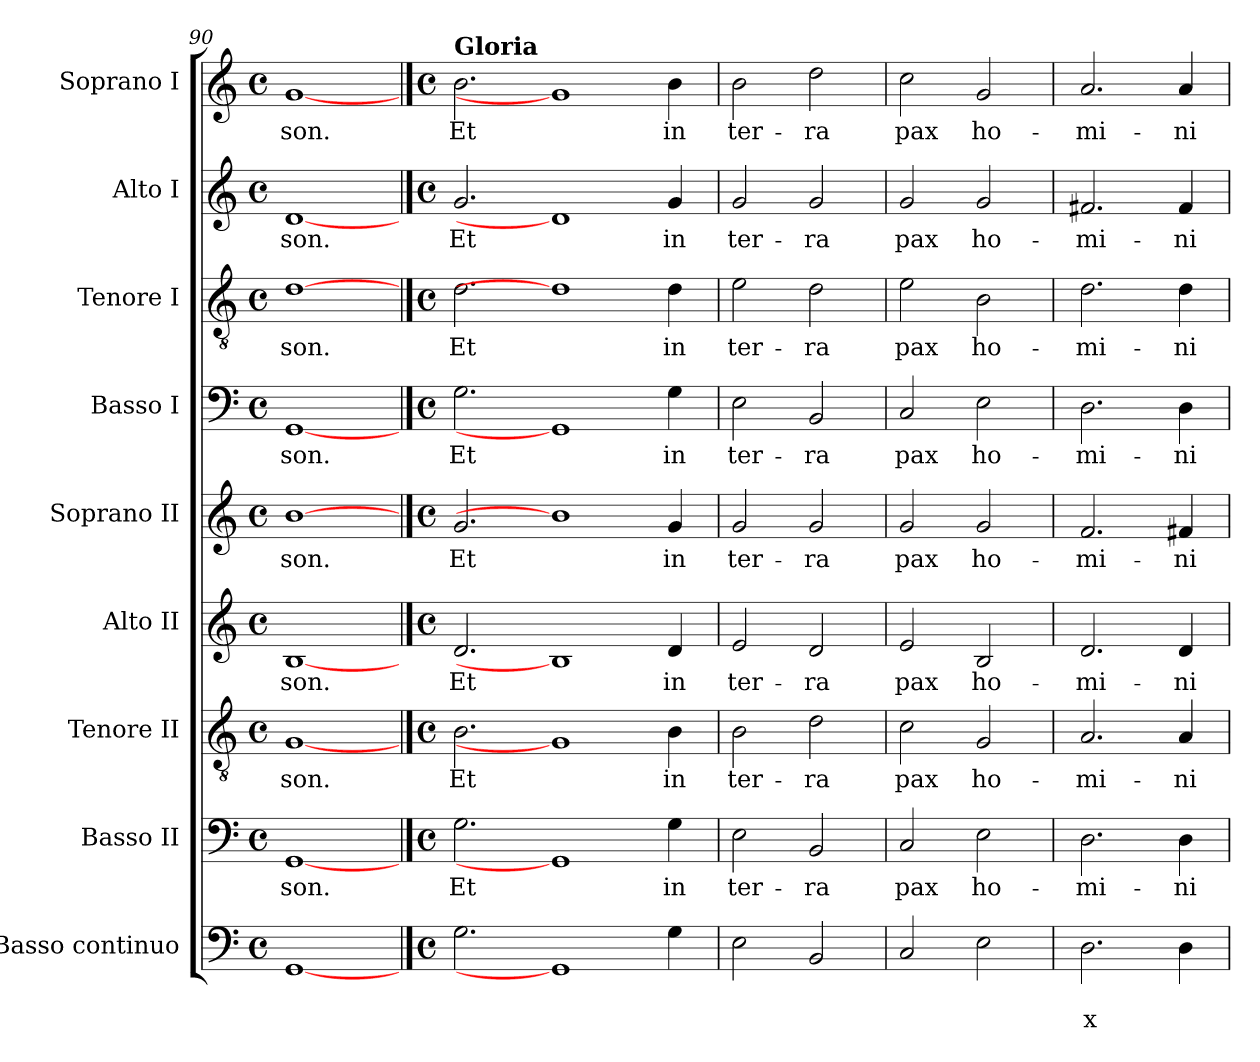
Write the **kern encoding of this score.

**kern	**text	**text	**kern	**text	**kern	**text	**kern	**text	**kern	**text	**kern	**text	**kern	**text	**kern	**text	**kern	**text
*part9	*part9	*part9	*part8	*part8	*part7	*part7	*part6	*part6	*part5	*part5	*part4	*part4	*part3	*part3	*part2	*part2	*part1	*part1
*staff9	*staff9	*staff9	*staff8	*staff8	*staff7	*staff7	*staff6	*staff6	*staff5	*staff5	*staff4	*staff4	*staff3	*staff3	*staff2	*staff2	*staff1	*staff1
*I"Basso continuo	*	*	*I"Basso II	*	*I"Tenore II	*	*I"Alto II	*	*I"Soprano II	*	*I"Basso I	*	*I"Tenore I	*	*I"Alto I	*	*I"Soprano I	*
*I'BC	*	*	*I'B 2	*	*I'T 2	*	*I'A 2	*	*I'S 2	*	*I'B 1	*	*I'T 1	*	*I'A 1	*	*I'S 1	*
*clefF4	*	*	*clefF4	*	*clefGv2	*	*clefG2	*	*clefG2	*	*clefF4	*	*clefGv2	*	*clefG2	*	*clefG2	*
*k[]	*	*	*k[]	*	*k[]	*	*k[]	*	*k[]	*	*k[]	*	*k[]	*	*k[]	*	*k[]	*
*C:	*	*	*C:	*	*C:	*	*C:	*	*C:	*	*C:	*	*C:	*	*C:	*	*C:	*
*M4/4	*	*	*M4/4	*	*M4/4	*	*M4/4	*	*M4/4	*	*M4/4	*	*M4/4	*	*M4/4	*	*M4/4	*
*met(c)	*	*	*met(c)	*	*met(c)	*	*met(c)	*	*met(c)	*	*met(c)	*	*met(c)	*	*met(c)	*	*met(c)	*
=90	=90	=90	=90	=90	=90	=90	=90	=90	=90	=90	=90	=90	=90	=90	=90	=90	=90	=90
!	!	!	!	!LO:LY:b	!	!LO:LY:b	!	!LO:LY:b	!	!LO:LY:b	!	!LO:LY:b	!	!LO:LY:b	!	!LO:LY:b	!	!LO:LY:b
[1GG	.	.	[1GG	-son.	[1G	-son.	[1B	-son.	[1b	-son.	[1GG	-son.	[1d	-son.	[1d	-son.	[1g	-son.
!!LO:PB:g=z
==90X2	==90X2	==90X2	==90X2	==90X2	==90X2	==90X2	==90X2	==90X2	==90X2	==90X2	==90X2	==90X2	==90X2	==90X2	==90X2	==90X2	==90X2	==90X2
*M4/4	*	*	*M4/4	*	*M4/4	*	*M4/4	*	*M4/4	*	*M4/4	*	*M4/4	*	*M4/4	*	*M4/4	*
*met(c)	*	*	*met(c)	*	*met(c)	*	*met(c)	*	*met(c)	*	*met(c)	*	*met(c)	*	*met(c)	*	*met(c)	*
!	!	!	!	!	!	!	!	!	!	!	!	!	!	!	!	!	!LO:TX:a:B:t=Gloria	!
!	!	!	!	!LO:LY:b	!	!LO:LY:b	!	!LO:LY:b	!	!LO:LY:b	!	!LO:LY:b	!	!LO:LY:b	!	!LO:LY:b	!	!LO:LY:b
2.G\	.	.	2.G\	Et	2.B\	Et	2.d/	Et	2.g/	Et	2.G\	Et	2.d\	Et	2.g/	Et	2.b\	Et
1GG]	.	.	1GG]	.	1G]	.	1B]	.	1b]	.	1GG]	.	1d]	.	1d]	.	1g]	.
!	!	!	!	!LO:LY:b	!	!LO:LY:b	!	!LO:LY:b	!	!LO:LY:b	!	!LO:LY:b	!	!LO:LY:b	!	!LO:LY:b	!	!LO:LY:b
4G\	.	.	4G\	in	4B\	in	4d/	in	4g/	in	4G\	in	4d\	in	4g/	in	4b\	in
=91	=91	=91	=91	=91	=91	=91	=91	=91	=91	=91	=91	=91	=91	=91	=91	=91	=91	=91
!	!	!	!	!LO:LY:b	!	!LO:LY:b	!	!LO:LY:b	!	!LO:LY:b	!	!LO:LY:b	!	!LO:LY:b	!	!LO:LY:b	!	!LO:LY:b
2E\	.	.	2E\	ter-	2B\	ter-	2e/	ter-	2g/	ter-	2E\	ter-	2e\	ter-	2g/	ter-	2b\	ter-
!	!	!	!	!LO:LY:b	!	!LO:LY:b	!	!LO:LY:b	!	!LO:LY:b	!	!LO:LY:b	!	!LO:LY:b	!	!LO:LY:b	!	!LO:LY:b
2BB/	.	.	2BB/	-ra	2d\	-ra	2d/	-ra	2g/	-ra	2BB/	-ra	2d\	-ra	2g/	-ra	2dd\	-ra
=92	=92	=92	=92	=92	=92	=92	=92	=92	=92	=92	=92	=92	=92	=92	=92	=92	=92	=92
!	!	!	!	!LO:LY:b	!	!LO:LY:b	!	!LO:LY:b	!	!LO:LY:b	!	!LO:LY:b	!	!LO:LY:b	!	!LO:LY:b	!	!LO:LY:b
2C/	.	.	2C/	pax	2c\	pax	2e/	pax	2g/	pax	2C/	pax	2e\	pax	2g/	pax	2cc\	pax
!	!	!	!	!LO:LY:b	!	!LO:LY:b	!	!LO:LY:b	!	!LO:LY:b	!	!LO:LY:b	!	!LO:LY:b	!	!LO:LY:b	!	!LO:LY:b
2E\	.	.	2E\	ho-	2G/	ho-	2B/	ho-	2g/	ho-	2E\	ho-	2B\	ho-	2g/	ho-	2g/	ho-
=93	=93	=93	=93	=93	=93	=93	=93	=93	=93	=93	=93	=93	=93	=93	=93	=93	=93	=93
!	!	!LO:LY:b	!	!LO:LY:b	!	!LO:LY:b	!	!LO:LY:b	!	!LO:LY:b	!	!LO:LY:b	!	!LO:LY:b	!	!LO:LY:b	!	!LO:LY:b
2.D\	.	x	2.D\	-mi-	2.A/	-mi-	2.d/	-mi-	2.f/	-mi-	2.D\	-mi-	2.d\	-mi-	2.f#X/	-mi-	2.a/	-mi-
!	!	!	!	!LO:LY:b	!	!LO:LY:b	!	!LO:LY:b	!	!LO:LY:b	!	!LO:LY:b	!	!LO:LY:b	!	!LO:LY:b	!	!LO:LY:b
4D\	.	.	4D\	-ni-	4A/	-ni-	4d/	-ni-	4f#X/	-ni-	4D\	-ni-	4d\	-ni-	4f#/	-ni-	4a/	-ni-
=	=	=	=	=	=	=	=	=	=	=	=	=	=	=	=	=	=	=
*-	*-	*-	*-	*-	*-	*-	*-	*-	*-	*-	*-	*-	*-	*-	*-	*-	*-	*-
